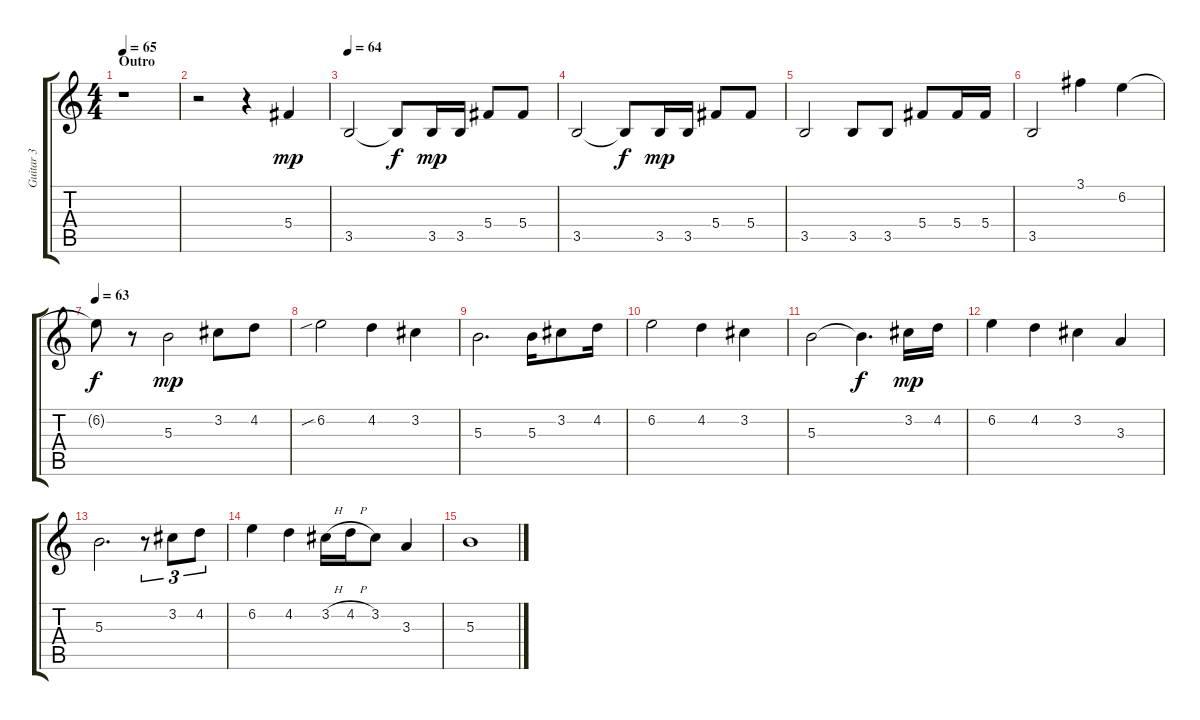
\track ("Guitar 3" "Guitar 3") {instrument electricguitarclean}
\staff {score tabs}
\tuning (Eb4 Bb3 Gb3 Db3 Ab2 Eb2) {hide}
\ts (4 4)
\section ("" "Outro")
\tempo 65
\clef g2
\ks c
r.1{dy ppp} |
r.2 r.4 5.4.4{dy mp} |
\tempo 64
3.5.2 3.5{t}.8{dy f} 3.5.16{dy mp} 3.5.16 5.4.8 5.4.8 |
3.5.2 3.5{t}.8{dy f} 3.5.16{dy mp} 3.5.16 5.4.8 5.4.8 |
3.5.2 3.5.8 3.5.8 5.4.8 5.4.16 5.4.16 |
3.5.2 3.1.4 6.2.4 |
\tempo 63
6.2{t}.8{dy f} r.8 5.3.2{dy mp} 3.2.8 4.2.8 |
6.2{sib}.2 4.2.4 3.2.4 |
5.3.2{d} 5.3.16 3.2.8 4.2.16 |
6.2.2 4.2.4 3.2.4 |
5.3.2 5.3{t}.4{d dy f} 3.2.16{dy mp} 4.2.16 |
6.2.4 4.2.4 3.2.4 3.3.4 |
5.3.2{d} r.8{tu (3 2)} 3.2.8{tu (3 2)} 4.2.8{tu (3 2)} |
6.2.4 4.2.4 3.2{h}.16 4.2{h}.16 3.2.8 3.3.4 |
5.3.1
